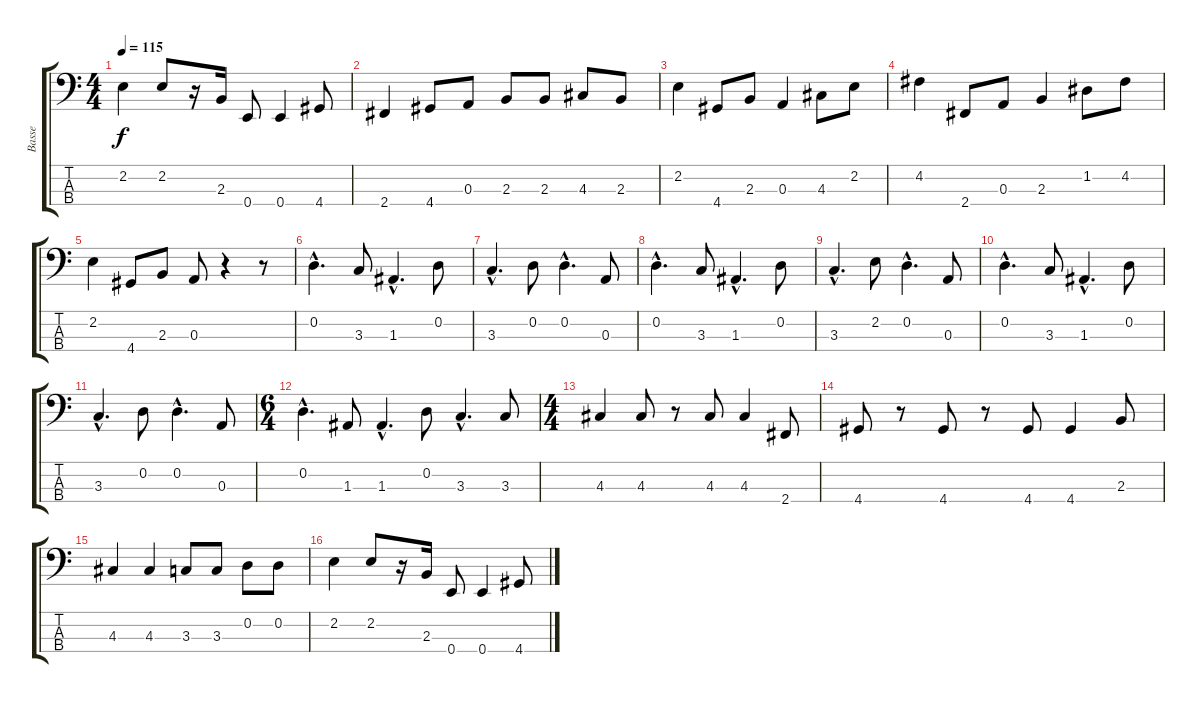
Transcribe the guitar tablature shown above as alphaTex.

\track ("Basse" "Basse") {instrument fretlessbass}
\staff {score tabs}
\tuning (G2 D2 A1 E1) {hide}
\ts (4 4)
\tempo 115
\clef f4
\ks c
2.2.4{dy f} 2.2.8 r.16 2.3.16 0.4.8 0.4.4 4.4.8 |
2.4.4 4.4.8 0.3.8 2.3.8 2.3.8 4.3.8 2.3.8 |
2.2.4 4.4.8 2.3.8 0.3.4 4.3.8 2.2.8 |
4.2.4 2.4.8 0.3.8 2.3.4 1.2.8 4.2.8 |
2.2.4 4.4.8 2.3.8 0.3.8 r.4 r.8 |
0.2{hac}.4{d} 3.3.8 1.3{hac}.4{d} 0.2.8 |
3.3{hac}.4{d} 0.2.8 0.2{hac}.4{d} 0.3.8 |
0.2{hac}.4{d} 3.3.8 1.3{hac}.4{d} 0.2.8 |
3.3{hac}.4{d} 2.2.8 0.2{hac}.4{d} 0.3.8 |
0.2{hac}.4{d} 3.3.8 1.3{hac}.4{d} 0.2.8 |
3.3{hac}.4{d} 0.2.8 0.2{hac}.4{d} 0.3.8 |
\ts (6 4)
0.2{hac}.4{d} 1.3.8 1.3{hac}.4{d} 0.2.8 3.3{hac}.4{d} 3.3.8 |
\ts (4 4)
4.3.4 4.3.8 r.8 4.3.8 4.3.4 2.4.8 |
4.4.8 r.8 4.4.8 r.8 4.4.8 4.4.4 2.3.8 |
4.3.4 4.3.4 3.3.8 3.3.8 0.2.8 0.2.8 |
2.2.4 2.2.8 r.16 2.3.16 0.4.8 0.4.4 4.4.8
